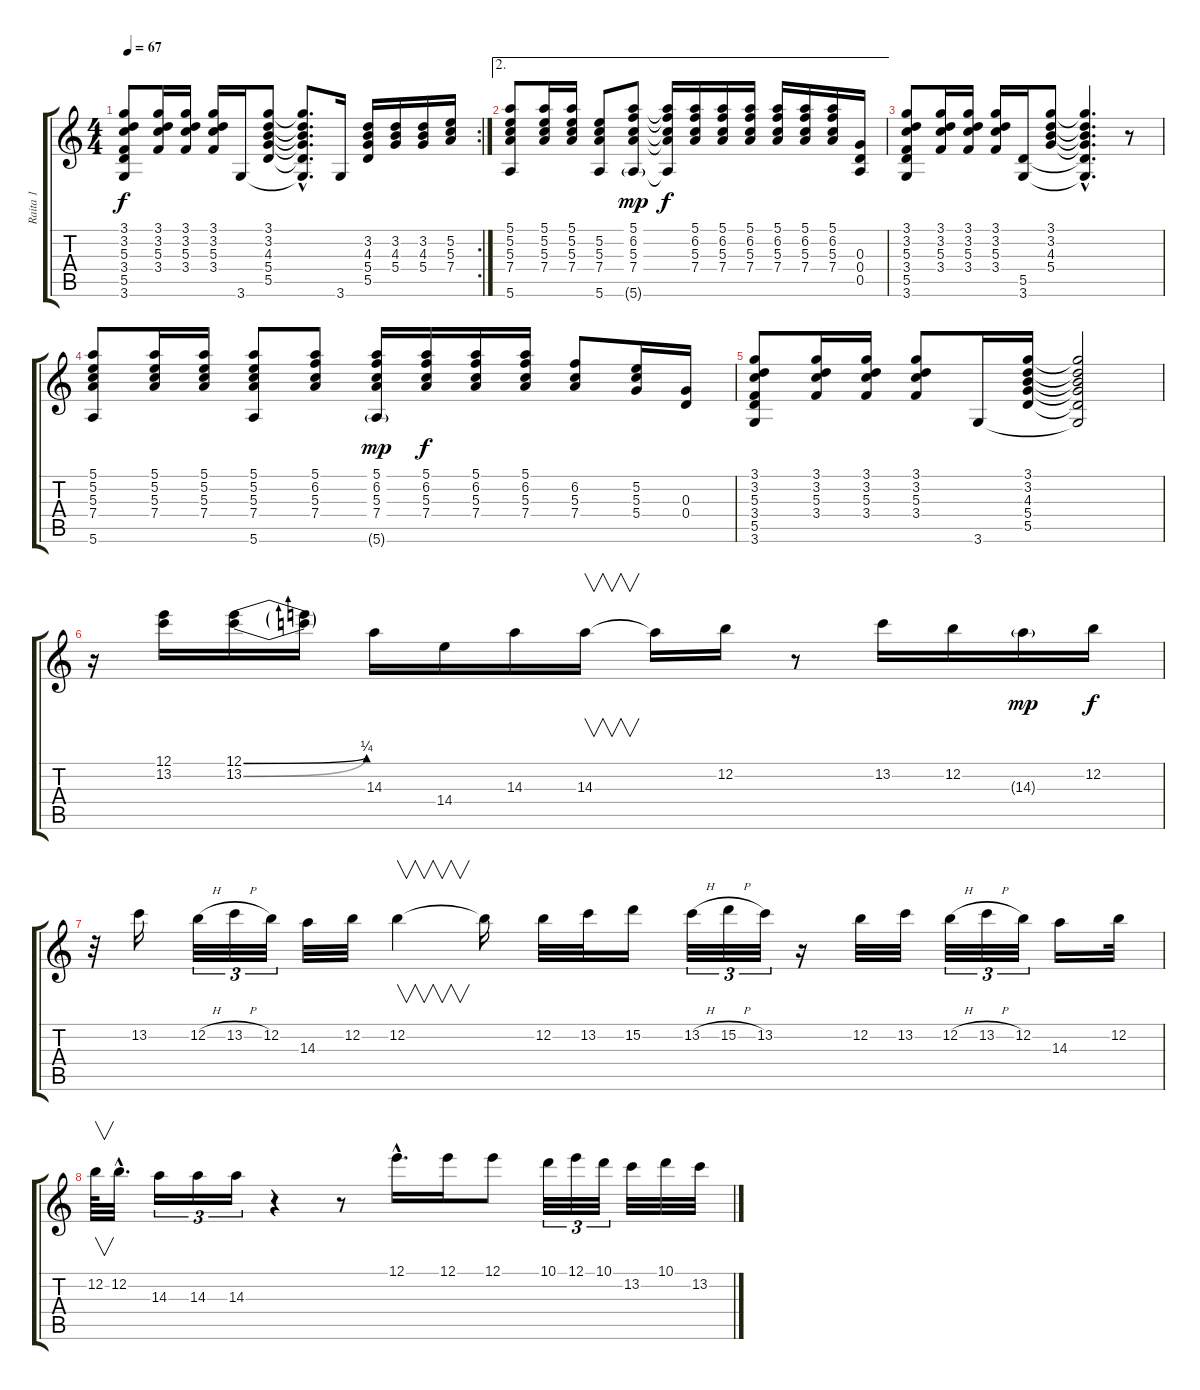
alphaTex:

\track ("Raita 1" "Raita 1") {instrument acousticguitarsteel}
\staff {score tabs}
\tuning (E4 B3 G3 D3 A2 E2) {hide}
\rc 2
\ts (4 4)
\tempo 67
\clef g2
\ks c
(3.1 3.2 5.3 3.4 5.5 3.6).8{dy f} (3.1 3.2 5.3 3.4).16 (3.1 3.2 5.3 3.4).16 (3.1 3.2 5.3 3.4).16 3.6.16 (3.1 3.2 4.3 5.4 5.5).8 (3.1{hac t} 3.2{hac t} 4.3{hac t} 5.4{hac t} 5.5{hac t} 3.6{hac t}).8{d} 3.6.16 (3.2 4.3 5.4 5.5).16 (3.2 4.3 5.4).16 (3.2 4.3 5.4).16 (5.2 5.3 7.4).16 |
\ae 2
(5.1 5.2 5.3 7.4 5.6).8 (5.1 5.2 5.3 7.4).16 (5.1 5.2 5.3 7.4).16 (5.2 5.3 7.4 5.6).8 (5.1 6.2 5.3 7.4 5.6{g}).8{dy mp} (5.1{t} 6.2{t} 5.3{t} 7.4{t} 5.6{t}).16{dy f} (5.1 6.2 5.3 7.4).16 (5.1 6.2 5.3 7.4).16 (5.1 6.2 5.3 7.4).16 (5.1 6.2 5.3 7.4).16 (5.1 6.2 5.3 7.4).16 (5.1 6.2 5.3 7.4).16 (0.3 0.4 0.5).16 |
(3.1 3.2 5.3 3.4 5.5 3.6).8 (3.1 3.2 5.3 3.4).16 (3.1 3.2 5.3 3.4).16 (3.1 3.2 5.3 3.4).16 (5.5 3.6).16 (3.1 3.2 4.3 5.4).8 (3.1{hac t} 3.2{hac t} 4.3{hac t} 5.4{hac t} 5.5{hac t} 3.6{hac t}).4{d} r.8 |
(5.1 5.2 5.3 7.4 5.6).8 (5.1 5.2 5.3 7.4).16 (5.1 5.2 5.3 7.4).16 (5.1 5.2 5.3 7.4 5.6).8 (5.1 6.2 5.3 7.4).8 (5.1 6.2 5.3 7.4 5.6{g}).16{dy mp} (5.1 6.2 5.3 7.4).16{dy f} (5.1 6.2 5.3 7.4).16 (5.1 6.2 5.3 7.4).16 (6.2 5.3 7.4).8 (5.2 5.3 5.4).16 (0.3 0.4).16 |
(3.1 3.2 5.3 3.4 5.5 3.6).8 (3.1 3.2 5.3 3.4).16 (3.1 3.2 5.3 3.4).16 (3.1 3.2 5.3 3.4).8 3.6.16 (3.1 3.2 4.3 5.4 5.5).16 (3.1{t} 3.2{t} 4.3{t} 5.4{t} 5.5{t} 3.6{t}).2 |
r.16 (12.1 13.2).16 (12.1{be (bend 0 0 60 1)} 13.2{be (bend 0 0 60 1)}).16 (12.1{t} 13.2{t}).16 14.3.16 14.4.16 14.3.16 14.3.16{v} 14.3{t}.16 12.2.16 r.8 13.2.16 12.2.16 14.3{g}.16{dy mp} 12.2.16{dy f} |
r.32 13.2.16 12.2{h}.32{tu (3 2)} 13.2{h}.32{tu (3 2)} 12.2.32{tu (3 2)} 14.3.32 12.2.32 12.2.4{v} 12.2{t}.16 12.2.32 13.2.32 15.2.16 13.2{h}.32{tu (3 2)} 15.2{h}.32{tu (3 2)} 13.2.32{tu (3 2)} r.16 12.2.32 13.2.32 12.2{h}.32{tu (3 2)} 13.2{h}.32{tu (3 2)} 12.2.32{tu (3 2)} 14.3.16 12.2.32 |
12.2.64{v} 12.2{hac}.32{d} 14.3.16{tu (3 2)} 14.3.16{tu (3 2)} 14.3.16{tu (3 2)} r.4 r.8 12.1{hac}.16{d} 12.1.16 12.1.8 10.1.32{tu (3 2)} 12.1.32{tu (3 2)} 10.1.32{tu (3 2)} 13.2.32 10.1.32 13.2.32
